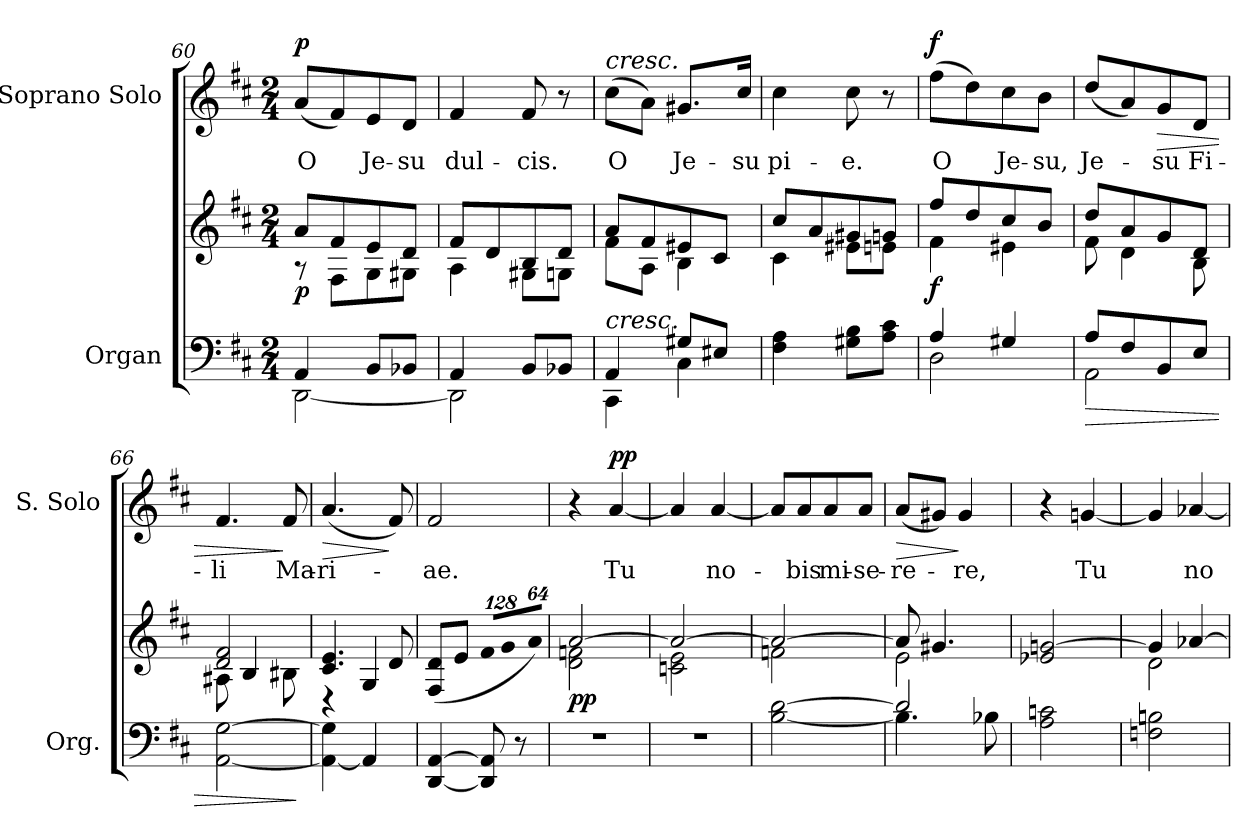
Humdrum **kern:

**kern	**kern	**dynam	**kern	**text	**dynam
*part2	*part2	*part2	*part1	*part1	*part1
*staff3	*staff2	*staff2/3	*staff1	*staff1	*staff1
*I"Organ	*	*	*I"Soprano Solo	*	*
*I'Org.	*	*	*I'S. Solo	*	*
*clefF4	*clefG2	*	*clefG2	*	*
*k[f#c#]	*k[f#c#]	*	*k[f#c#]	*	*
*D:	*D:	*	*D:	*	*
*M2/4	*M2/4	*	*M2/4	*	*
*MM56	*MM56	*	*MM56	*	*
=60	=60	=60	=60	=60	=60
*^	*^	*	*	*	*
!	!	!	!	!	!	!LO:LY:b:color=#000000	!
4AAi/	[2DDi\	8ai/L	8r	p	(8ai/L	O	p
.	.	8f#i/	8F#i\L	.	8f#i/)	.	.
!	!	!	!	!	!	!LO:LY:b:color=#000000	!
8BBi/L	.	8ei/	8Gi\	.	8ei/	Je-	.
!	!	!	!	!	!	!LO:LY:b:color=#000000	!
8BB-Xi/J	.	8di/J	8G#Xi\J	.	8di/J	-su	.
=61	=61	=61	=61	=61	=61	=61	=61
!	!	!	!	!	!	!LO:LY:b:color=#000000	!
4AAi/	2DDi\]	8f#i/L	4Ai\	.	4f#i/	dul-	.
.	.	8di/	.	.	.	.	.
!	!	!	!	!	!	!LO:LY:b:color=#000000	!
8BBi/L	.	8Bi/	8G#Xi\L	.	8f#i/	-cis.	.
8BB-Xi/J	.	8di/J	8Gni\J	.	8r	.	.
=62	=62	=62	=62	=62	=62	=62	=62
!	!	!	!	!	!LO:TX:a:i:t=cresc.	!	!
!LO:TX:a:i:t=cresc.	!	!	!	!	!	!	!
!	!	!	!	!	!	!LO:LY:b:color=#000000	!
4AAi/	4CC#i\	8ai/L	8f#i\L	.	(8cc#i\L	O	.
.	.	8f#i/	8Ai\J	.	8ai\J)	.	.
!	!	!	!	!	!	!LO:LY:b:color=#000000	!
8G#Xi/L	4C#i\	8e#Xi/	4Bi\	.	8.g#Xi/L	Je-	.
8E#Xi/J	.	8c#i/J	.	.	.	.	.
!	!	!	!	!	!	!LO:LY:b:color=#000000	!
.	.	.	.	.	16cc#i/Jk	-su	.
*v	*v	*	*	*	*	*	*
=63	=63	=63	=63	=63	=63	=63
!	!	!	!	!	!LO:LY:b:color=#000000	!
4F#i\ 4Ai	8cc#i/L	4c#i\	.	4cc#i\	pi-	.
.	8ai/	.	.	.	.	.
!	!	!	!	!	!LO:LY:b:color=#000000	!
8G#Xi\ 8BiL	8g#Xi/	8e#Xi\L	.	8cc#i\	-e.	.
8Ai\ 8c#iJ	8gni/J	8eni\J	.	8r	.	.
!!LO:LB:g=z
=64	=64	=64	=64	=64	=64	=64
*^	*	*	*	*	*	*
!	!	!	!	!	!	!LO:LY:b:color=#000000	!
4Ai/	2Di\	8ff#i/L	4f#i\	f	(8ff#i\L	O	f
.	.	8ddi/	.	.	8ddi\)	.	.
!	!	!	!	!	!	!LO:LY:b:color=#000000	!
4G#Xi/	.	8cc#i/	4e#Xi\	.	8cc#i\	Je-	.
!	!	!	!	!	!	!LO:LY:b:color=#000000	!
.	.	8bi/J	.	.	8bi\J	-su,	.
=65	=65	=65	=65	=65	=65	=65	=65
!	!	!	!	!LO:HP:b=2	!	!	!
!	!	!	!	!	!	!LO:LY:b:color=#000000	!
8Ai/L	2AAi\	8ddi/L	8f#i\	>	(8ddi/L	Je-	.
8F#i/	.	8ai/	4di\	.	8ai/)	.	.
!	!	!	!	!	!	!LO:LY:b:color=#000000	!LO:HP:b
8BBi/	.	8gi/	.	.	8gi/	-su	>
!	!	!	!	!	!	!LO:LY:b:color=#000000	!
8Ei/J	.	8di/J	8Bi\	.	8di/J	Fi-	.
*v	*v	*	*	*	*	*	*
=66	=66	=66	=66	=66	=66	=66
!	!	!	!	!	!LO:LY:b:color=#000000	!
[2AAi\ [2Gi	2di/ 2f#i	8A#Xi\	.	4.f#i/	-li	.
.	.	4Bi/	.	.	.	.
!	!	!	!	!	!LO:LY:b:color=#000000	!
.	.	8B#Xi\	.	8f#i/	Ma-	]
*	*v	*v	*	*	*	*
.	.	]	.	.	.
=67	=67	=67	=67	=67	=67
*	*^	*	*	*	*
!	!	!	!	!	!LO:LY:b:color=#000000	!LO:HP:b
4AAi\_ 4Gi]	4.c#i/ 4.ei	4r	.	(4.ai/	-ri-	>
4AAi/]	.	4Gi/	] ]	.	.	.
.	8di/	.	.	8f#i/)	.	]
*	*v	*v	*	*	*	*
=68	=68	=68	=68	=68	=68
!	!	!	!	!LO:LY:b:color=#000000	!
[4DDi/ [4AAi	(8F#i/ 8diL	.	2f#i/	-ae.	.
.	8ei/J	.	.	.	.
*	*Xbrackettup	*	*	*	*
!	!LO:N:vis=8	!	!	!	!
8DDi/] 8AAi]	1024%85f#i/L	.	.	.	.
!	!LO:N:vis=8	!	!	!	!
.	1024%85gi/	.	.	.	.
8r	.	.	.	.	.
!	!LO:N:vis=8	!	!	!	!
.	512%43ai/J)	.	.	.	.
=69	=69	=69	=69	=69	=69
!LO:N:vis=1	!	!	!	!	!
*	*^	*	*	*	*
2r	[2ai/	2di\ 2fni	pp	4r	.	.
!	!	!	!	!	!LO:LY:b:color=#000000	!
.	.	.	.	[4ai/	Tu	pp
=70	=70	=70	=70	=70	=70	=70
!LO:N:vis=1	!	!	!	!	!	!
2r	2ai/_	2cni\ 2ei	.	4ai/]	.	.
!	!	!	!	!	!LO:LY:b:color=#000000	!
.	.	.	.	[4ai/	no-	.
=71	=71	=71	=71	=71	=71	=71
[2Bi\ [2di	2ai/_	2fni\	.	8ai/L]	.	.
!	!	!	!	!	!LO:LY:b:color=#000000	!
.	.	.	.	8ai/	-bis	.
!	!	!	!	!	!LO:LY:b:color=#000000	!
.	.	.	.	8ai/	mi-	.
!	!	!	!	!	!LO:LY:b:color=#000000	!
.	.	.	.	8ai/J	-se-	.
=72	=72	=72	=72	=72	=72	=72
*^	*	*	*	*	*	*
!	!	!	!	!	!	!LO:LY:b:color=#000000	!LO:HP:b
2di/]	4.Bi\]	8ai/]	2ei\	.	(8ai/L	-re-	>
.	.	4.g#Xi/	.	.	8g#Xi/J)	.	.
!	!	!	!	!	!	!LO:LY:b:color=#000000	!
.	.	.	.	.	4g#i/	-re,	]
.	8B-Xi\	.	.	.	.	.	.
*v	*v	*	*	*	*	*	*
*	*v	*v	*	*	*	*
=73	=73	=73	=73	=73	=73
2Ai\ 2cni	2e-Xi/ [2gni	.	4r	.	.
!	!	!	!	!LO:LY:b:color=#000000	!
.	.	.	[4gni/	Tu	.
=74	=74	=74	=74	=74	=74
*	*^	*	*	*	*
2Fni\ 2Bni	4gi/]	2di\	.	4gi/]	.	.
!	!	!	!	!	!LO:LY:b:color=#000000	!
.	[4a-Xi/	.	.	[4a-Xi/	no-	.
*	*v	*v	*	*	*	*
=	=	=	=	=	=
*-	*-	*-	*-	*-	*-
